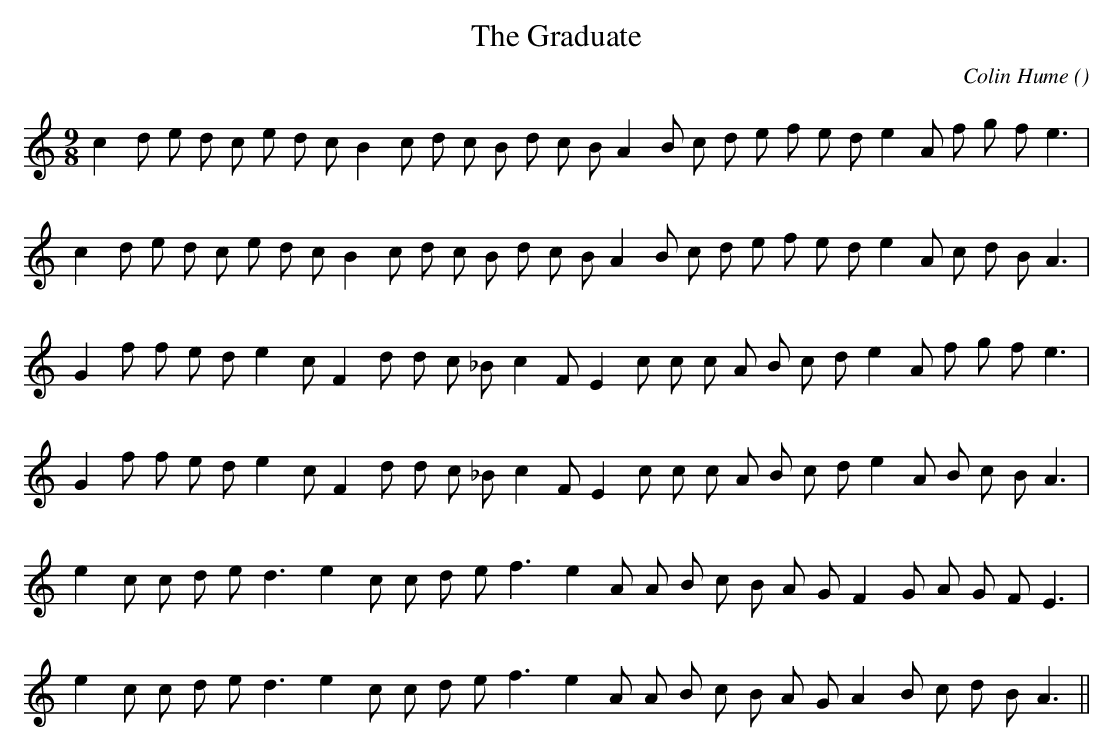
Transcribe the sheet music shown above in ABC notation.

X:1
T: The Graduate
C:Colin Hume
O:
M:9/8
K:Am
K:Am
M:9/8
L:1/16
c4 d2 e2 d2 c2 e2 d2 c2 B4 c2 d2 c2 B2 d2 c2 B2 A4 B2 c2 d2 e2 f2 e2 d2 e4 A2 f2 g2 f2 e6 |
c4 d2 e2 d2 c2 e2 d2 c2 B4 c2 d2 c2 B2 d2 c2 B2 A4 B2 c2 d2 e2 f2 e2 d2 e4 A2 c2 d2 B2 A6 |
G4 f2 f2 e2 d2 e4 c2 F4 d2 d2 c2 _B2 c4 F2 E4 c2 c2 c2 A2 B2 c2 d2 e4 A2 f2 g2 f2 e6 |
G4 f2 f2 e2 d2 e4 c2 F4 d2 d2 c2 _B2 c4 F2 E4 c2 c2 c2 A2 B2 c2 d2 e4 A2 B2 c2 B2 A6 |
e4 c2 c2 d2 e2 d6 e4 c2 c2 d2 e2 f6 e4 A2 A2 B2 c2 B2 A2 G2 F4 G2 A2 G2 F2 E6 |
e4 c2 c2 d2 e2 d6 e4 c2 c2 d2 e2 f6 e4 A2 A2 B2 c2 B2 A2 G2 A4 B2 c2 d2 B2 A6 ||
